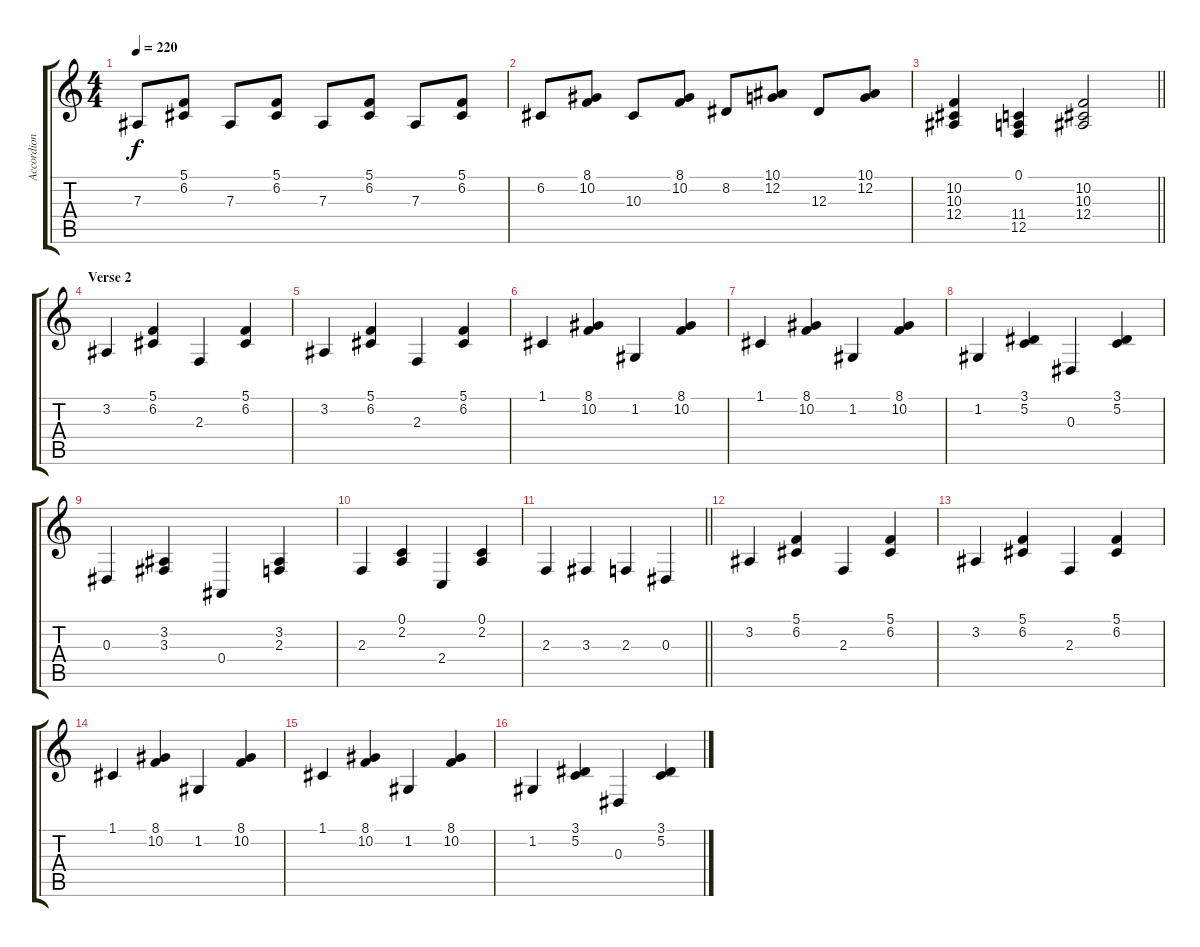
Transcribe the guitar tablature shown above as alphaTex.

\track ("Accordion LH" "Accordion ") {instrument accordion}
\staff {score tabs}
\tuning (C4 G3 Eb3 Bb2 F2 C2) {hide}
\ts (4 4)
\tempo 220
\clef g2
\ks c
7.3.8{dy f} (5.1 6.2).8 7.3.8 (5.1 6.2).8 7.3.8 (5.1 6.2).8 7.3.8 (5.1 6.2).8 |
6.2.8 (8.1 10.2).8 10.3.8 (8.1 10.2).8 8.2.8 (10.1 12.2).8 12.3.8 (10.1 12.2).8 |
\barLineRight lightlight
(10.2 10.3 12.4).4 (0.1 11.4 12.5).4 (10.2 10.3 12.4).2 |
\section ("" "Verse 2")
3.2.4 (5.1 6.2).4 2.3.4 (5.1 6.2).4 |
3.2.4 (5.1 6.2).4 2.3.4 (5.1 6.2).4 |
1.1.4 (8.1 10.2).4 1.2.4 (8.1 10.2).4 |
1.1.4 (8.1 10.2).4 1.2.4 (8.1 10.2).4 |
1.2.4 (3.1 5.2).4 0.3.4 (3.1 5.2).4 |
0.3.4 (3.2 3.3).4 0.4.4 (3.2 2.3).4 |
2.3.4 (0.1 2.2).4 2.4.4 (0.1 2.2).4 |
\barLineRight lightlight
2.3.4 3.3.4 2.3.4 0.3.4 |
3.2.4 (5.1 6.2).4 2.3.4 (5.1 6.2).4 |
3.2.4 (5.1 6.2).4 2.3.4 (5.1 6.2).4 |
1.1.4 (8.1 10.2).4 1.2.4 (8.1 10.2).4 |
1.1.4 (8.1 10.2).4 1.2.4 (8.1 10.2).4 |
1.2.4 (3.1 5.2).4 0.3.4 (3.1 5.2).4
